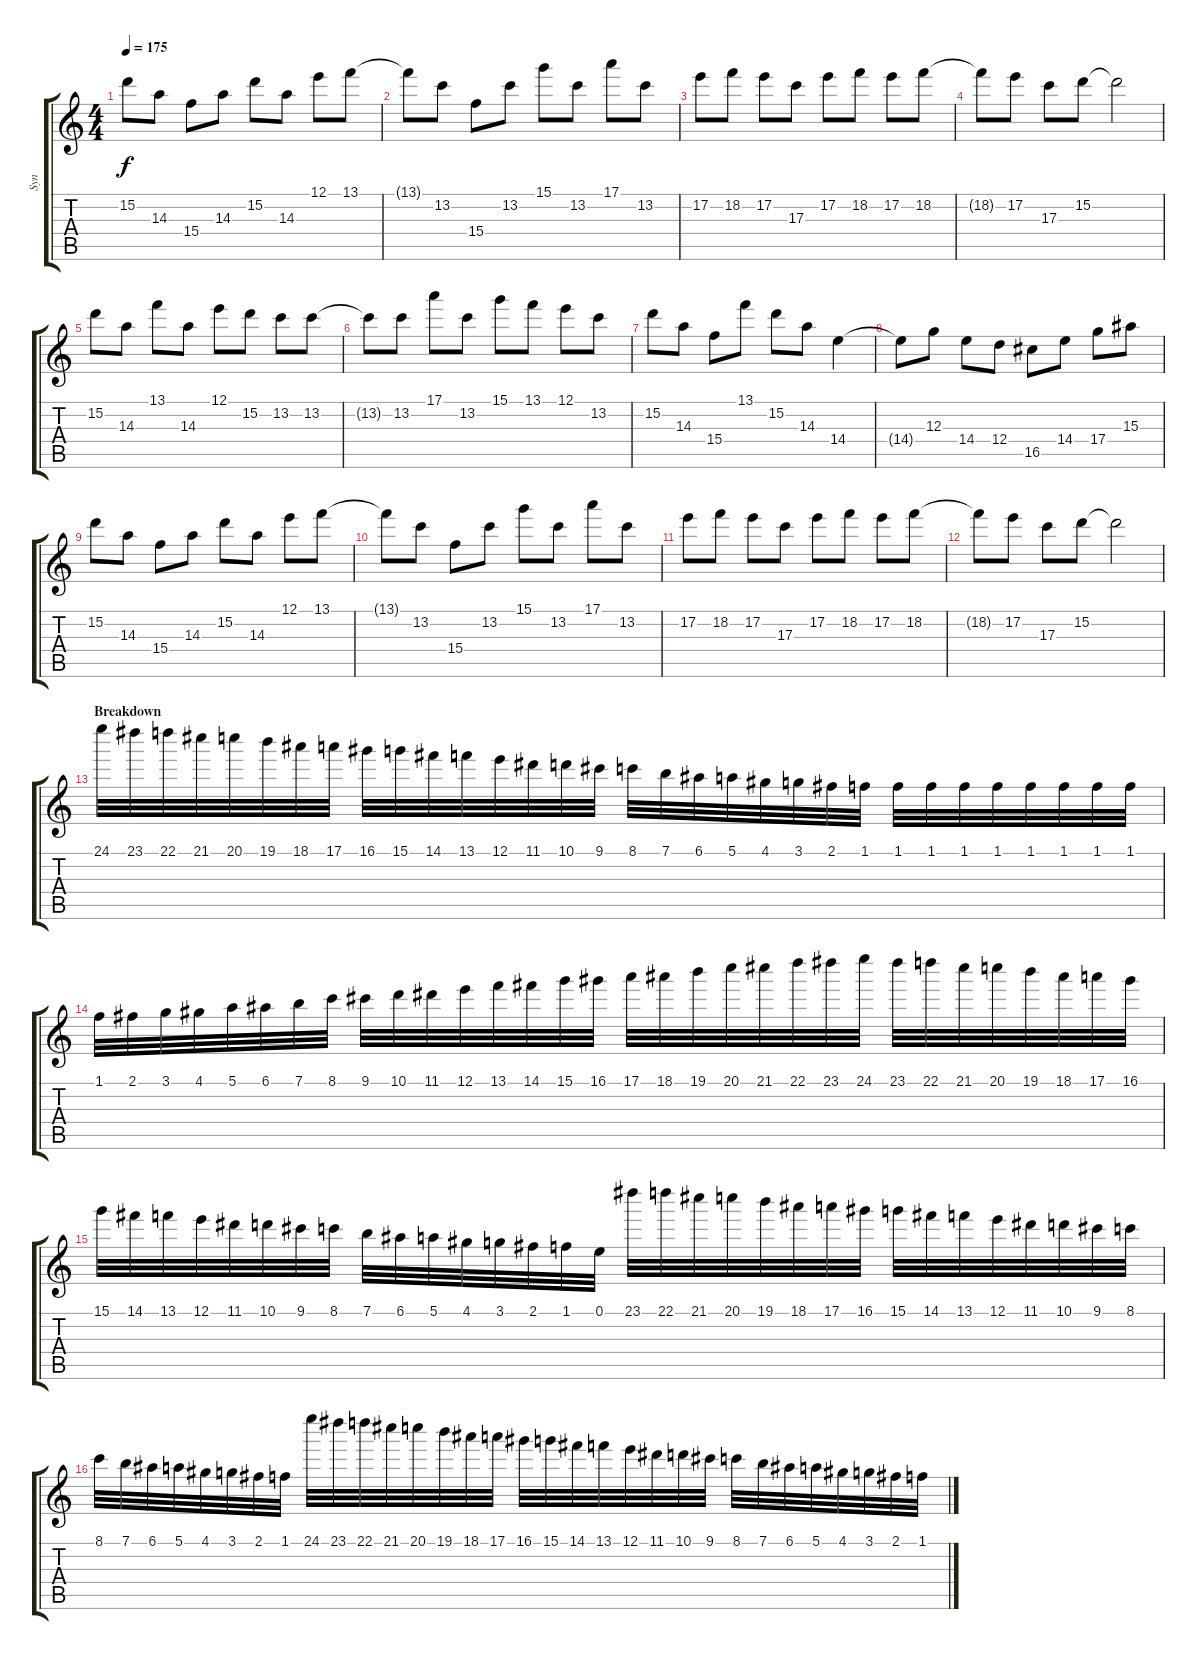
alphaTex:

\track ("Syn" "Syn") {instrument distortionguitar}
\staff {score tabs}
\tuning (E4 B3 G3 D3 A2 D2) {hide}
\ts (4 4)
\tempo 175
\clef g2
\ks c
15.2.8{dy f} 14.3.8 15.4.8 14.3.8 15.2.8 14.3.8 12.1.8 13.1.8 |
13.1{t}.8 13.2.8 15.4.8 13.2.8 15.1.8 13.2.8 17.1.8 13.2.8 |
17.2.8 18.2.8 17.2.8 17.3.8 17.2.8 18.2.8 17.2.8 18.2.8 |
18.2{t}.8 17.2.8 17.3.8 15.2.8 15.2{t}.2 |
15.2.8 14.3.8 13.1.8 14.3.8 12.1.8 15.2.8 13.2.8 13.2.8 |
13.2{t}.8 13.2.8 17.1.8 13.2.8 15.1.8 13.1.8 12.1.8 13.2.8 |
15.2.8 14.3.8 15.4.8 13.1.8 15.2.8 14.3.8 14.4.4 |
14.4{t}.8 12.3.8 14.4.8 12.4.8 16.5.8 14.4.8 17.4.8 15.3.8 |
15.2.8 14.3.8 15.4.8 14.3.8 15.2.8 14.3.8 12.1.8 13.1.8 |
13.1{t}.8 13.2.8 15.4.8 13.2.8 15.1.8 13.2.8 17.1.8 13.2.8 |
17.2.8 18.2.8 17.2.8 17.3.8 17.2.8 18.2.8 17.2.8 18.2.8 |
18.2{t}.8 17.2.8 17.3.8 15.2.8 15.2{t}.2 |
\section ("" "Breakdown")
24.1.32{volume 6 instrument guitarharmonics} 23.1.32 22.1.32 21.1.32 20.1.32 19.1.32 18.1.32 17.1.32 16.1.32 15.1.32 14.1.32 13.1.32 12.1.32 11.1.32 10.1.32 9.1.32 8.1.32 7.1.32 6.1.32 5.1.32 4.1.32 3.1.32 2.1.32 1.1.32 1.1.32 1.1.32 1.1.32 1.1.32 1.1.32 1.1.32 1.1.32 1.1.32 |
1.1.32 2.1.32 3.1.32 4.1.32 5.1.32 6.1.32 7.1.32 8.1.32 9.1.32 10.1.32 11.1.32 12.1.32 13.1.32 14.1.32 15.1.32 16.1.32 17.1.32 18.1.32 19.1.32 20.1.32 21.1.32 22.1.32 23.1.32 24.1.32 23.1.32 22.1.32 21.1.32 20.1.32 19.1.32 18.1.32 17.1.32 16.1.32 |
15.1.32 14.1.32 13.1.32 12.1.32 11.1.32 10.1.32 9.1.32 8.1.32 7.1.32 6.1.32 5.1.32 4.1.32 3.1.32 2.1.32 1.1.32 0.1.32 23.1.32 22.1.32 21.1.32 20.1.32 19.1.32 18.1.32 17.1.32 16.1.32 15.1.32 14.1.32 13.1.32 12.1.32 11.1.32 10.1.32 9.1.32 8.1.32 |
8.1.32 7.1.32 6.1.32 5.1.32 4.1.32 3.1.32 2.1.32 1.1.32 24.1.32 23.1.32 22.1.32 21.1.32 20.1.32 19.1.32 18.1.32 17.1.32 16.1.32 15.1.32 14.1.32 13.1.32 12.1.32 11.1.32 10.1.32 9.1.32 8.1.32 7.1.32 6.1.32 5.1.32 4.1.32 3.1.32 2.1.32 1.1.32
